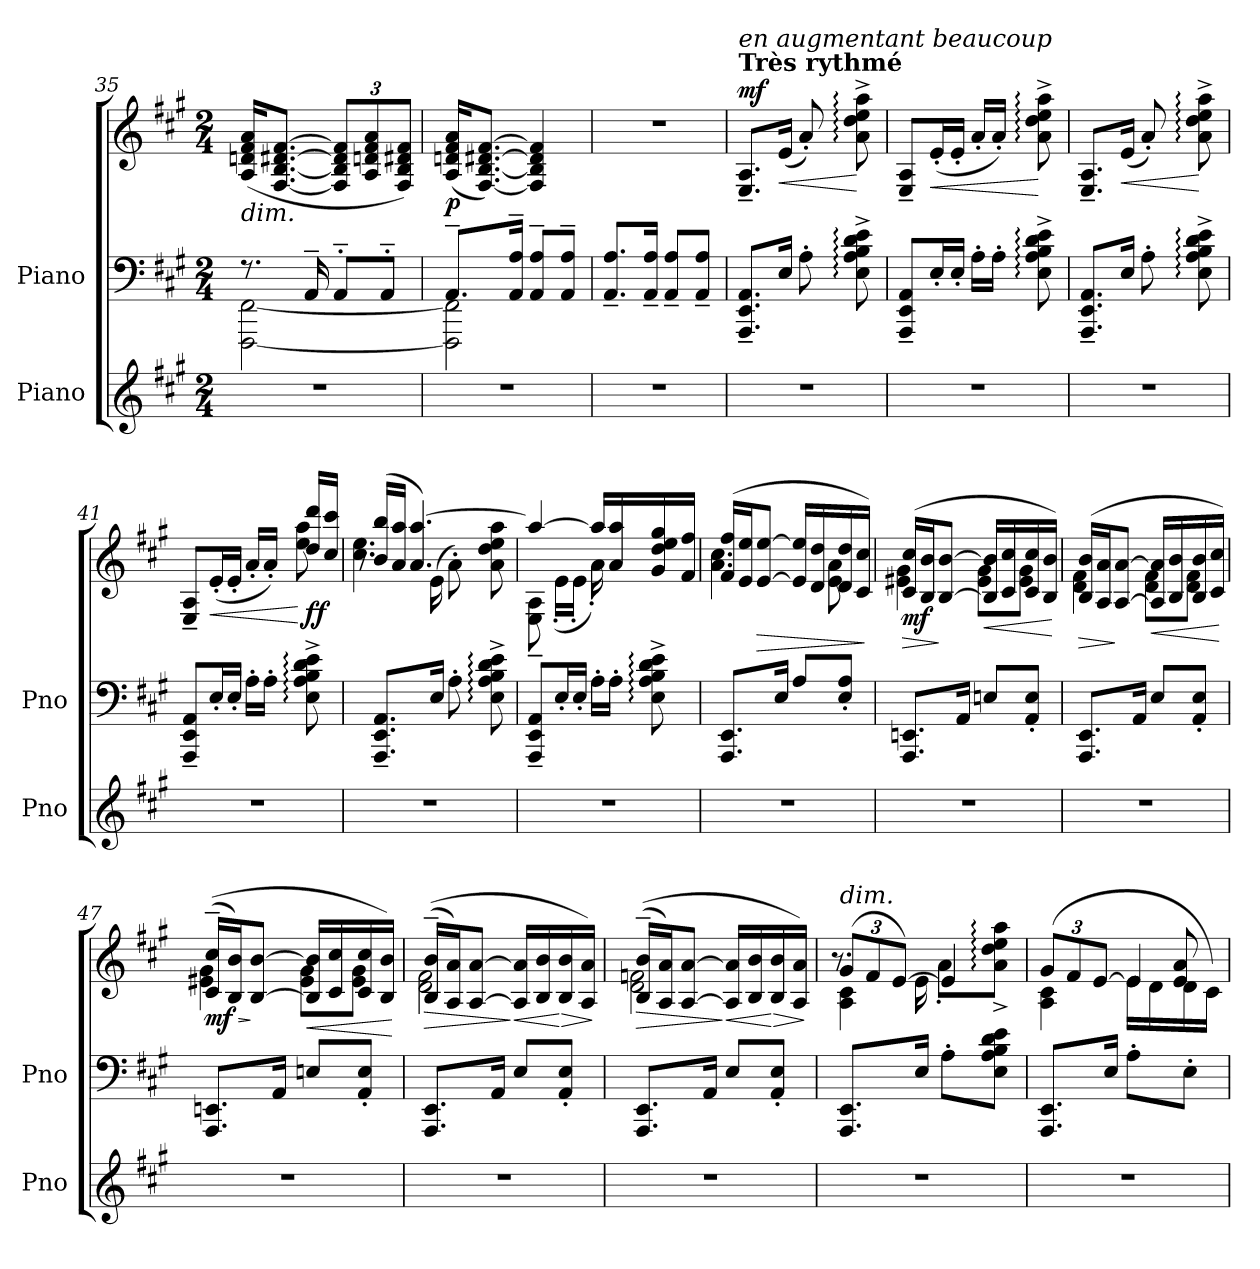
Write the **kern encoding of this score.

**kern	**kern	**kern	**dynam
*part2	*part1	*part1	*part1
*staff3	*staff2	*staff1	*staff1/2
*I"Piano	*I"Piano	*	*
*I'Pno	*I'Pno	*	*
*clefG2	*clefF4	*clefG2	*
*k[f#c#g#]	*k[f#c#g#]	*k[f#c#g#]	*
*M2/4	*M2/4	*M2/4	*
=35	=35	=35	=35
*	*^	*	*
!	!	!	!LO:TX:b:i:t=dim.	!
2r	8.r	[2FFF#\ [2FF#\	(>16A/ 16dn/ 16f#/ 16a/KL	.
.	.	.	[8.F#/ [8.B/ [8.d#X/ [8.f#/J	.
.	16AA~</	.	.	.
*	*	*	*Xbrackettup	*
.	8AA'~</L	.	12F#/] 12B/] 12d#/] 12f#/]L	.
.	.	.	12A/ 12dn/ 12f#/ 12a/	.
.	8AA'~</J	.	.	.
.	.	.	12F#/ 12B/ 12d#X/ 12f#/J)	.
=36	=36	=36	=36	=36
!	!	!	!	!LO:DY:b
2r	8.AA~/L	2FFF#\] 2FF#\]	(<16A/ 16dn/ 16f#/ 16a/KL	p
.	.	.	[8.F#/ [8.B/ [8.d#X/ [8.f#/J)	.
.	16AA/~< 16A/~<Jk	.	.	.
.	8AA/~< 8A/~<L	.	4F#/] 4B/] 4d#/] 4f#/]	.
.	8AA/~< 8A/~<J	.	.	.
*	*v	*v	*	*
=37	=37	=37	=37
2r	8.AA/~< 8.A/~<L	2r	.
.	16AA/~< 16A/~<Jk	.	.
.	8AA/~< 8A/~<L	.	.
.	8AA/~< 8A/~<J	.	.
!!LO:LB:g=z
=38	=38	=38	=38
!	!	!LO:TX:a:B:t=Très rythmé	!
!	!	!LO:TX:a:i:t=en augmentant beaucoup	!
!	!	!	!LO:DY:a
2r	8.AAA/~ 8.EE/~ 8.AA/~L	8.E/~ 8.A/~L	mf
!	!	!	!LO:HP:b
.	16E/Jk	(<16e/Jk	<
.	8A'\	8a'/)	.
.	8E\:^ 8A\:^ 8B\:^ 8d\:^ 8e\:^	8a\:^ 8dd\:^ 8ee\:^ 8aa\:^	[
=39	=39	=39	=39
2r	8AAA/~ 8EE/~ 8AA/~L	8E/~ 8A/~L	.
!	!	!	!LO:HP:b
.	16E'/L	(<16e'/L	<
.	16E'/JJ	16e'/JJ	.
.	16A'\LL	16a'/LL	.
.	16A'\JJ	16a'/JJ)	.
.	8E\:^ 8A\:^ 8B\:^ 8d\:^ 8e\:^	8a\:^ 8dd\:^ 8ee\:^ 8aa\:^	[
=40	=40	=40	=40
2r	8.AAA/~ 8.EE/~ 8.AA/~L	8.E/~ 8.A/~L	.
!	!	!	!LO:HP:b
.	16E/Jk	(<16e/Jk	<
.	8A'\	8a'/)	.
.	8E\:^ 8A\:^ 8B\:^ 8d\:^ 8e\:^	8a\:^ 8dd\:^ 8ee\:^ 8aa\:^	[
=41	=41	=41	=41
*	*	*^	*
2r	8AAA/~ 8EE/~ 8AA/~L	8E/~ 8A/~L	4.ryy	.
!	!	!	!	!LO:HP:b
.	16E'/L	(<16e'/L	.	<
.	16E'/JJ	16e'/JJ	.	.
.	16A'\LL	16a'/LL	.	.
.	16A'\JJ	16a'/JJ)	.	.
!	!	!	!	!LO:DY:n=1:b
.	8E\:^ 8A\:^ 8B\:^ 8d\:^ 8e\:^	16dd/ 16ddd/LL	8ee\ 8aa\	[ ff
.	.	16cc#/ 16ccc#/JJ	.	.
=42	=42	=42	=42	=42
*	*	*	*^	*
2r	8.AAA/~ 8.EE/~ 8.AA/~L	(>16b/ 16bb/LL	4.cc#\ 4.ee\	8.r	.
.	.	16a/ 16aa/JJ	.	.	.
.	.	4.a/ [4.aa/)	.	.	.
.	16E/Jk	.	.	(<16e\	.
.	8A'\	.	.	8a'\)	.
.	8E\:^ 8A\:^ 8B\:^ 8d\:^ 8e\:^	.	8a\: 8dd\: 8ee\: 8aa\:	8ryy	.
*	*	*	*v	*v	*
!!LO:LB:g=z
=43	=43	=43	=43	=43
2r	8AAA/~ 8EE/~ 8AA/~L	4aa/_	8E\~ 8A\~	.
.	16E'/L	.	(<16e'\LL	.
.	16E'/JJ	.	16e'\JJ	.
.	16A'\LL	16aa/LL]	16a'\)	.
.	16A'\JJ	16a/ 16aa/	8.ryy	.
.	8E\:^ 8A\:^ 8B\:^ 8d\:^ 8e\:^	16g#/ 16dd/ 16ee/ 16gg#/	.	.
.	.	16f#/ 16ff#/JJ	.	.
=44	=44	=44	=44	=44
2r	8.AAA/ 8.EE/L	(>16f#/ 16ff#/LL	4.a\ 4.cc#\	.
.	.	16e/ 16ee/J	.	.
!	!	!	!	!LO:HP:b
.	.	[8e/ [8ee/J	.	>
.	16E/Jk	.	.	.
.	8A/L	16e/] 16ee/]LL	.	.
.	.	16d/ 16dd/	.	.
.	8E/' 8A/'J	16d/ 16dd/	8e\ 8a\	.
.	.	16c#/ 16cc#/JJ)	.	.
*	*	*v	*v	*
.	.	.	]
=45	=45	=45	=45
!	!	!	!LO:HP:b
*	*	*^	*
!	!	!	!	!LO:DY:n=1:b
2r	8.AAA/ 8.EEni/L	(>16c#/ 16cc#/LL	4e#X\ 4g#\	> mf
.	.	16B/ 16b/J	.	.
.	.	[8B/ [8b/J	.	]
.	16AA/Jk	.	.	.
!	!	!	!	!LO:HP:b
.	8Eni/L	16B/] 16b/]LL	8e#\ 8g#\L	<
.	.	16c#/ 16cc#/	.	.
.	8AA/' 8E/'J	16c#/ 16cc#/	8e#\ 8g#\J	.
.	.	16B/ 16b/JJ)	.	.
*	*	*v	*v	*
.	.	.	[
=46	=46	=46	=46
!	!	!	!LO:HP:b
*	*	*^	*
2r	8.AAA/ 8.EE/L	(>16B/ 16b/LL	4d\ 4f#\	>
.	.	16A/ 16a/J	.	.
.	.	[8A/ [8a/J	.	]
.	16AA/Jk	.	.	.
!	!	!	!	!LO:HP:b
.	8E/L	16A/] 16a/]LL	8d\ 8f#\L	<
.	.	16B/ 16b/	.	.
.	8AA/' 8E/'J	16B/ 16b/	8d\ 8f#\J	.
.	.	16c#/ 16cc#/JJ)	.	.
*	*	*v	*v	*
.	.	.	[
!!LO:PB:g=z
=47	=47	=47	=47
!	!	!	!LO:HP:b
*	*	*^	*
!	!	!	!	!LO:DY:n=1:b
2r	8.AAA/ 8.EEni/L	(<(>16c#/~ 16cc#/~LL	4e#X\ 4g#\	> mf
.	.	16B/ 16b/J)	.	.
.	.	[8B/ [8b/J	.	]
.	16AA/Jk	.	.	.
!	!	!	!	!LO:HP:b
.	8Eni/L	16B/] 16b/]LL	8e#\ 8g#\L	<
.	.	16c#/ 16cc#/	.	.
.	8AA/' 8E/'J	16c#/ 16cc#/	8e#\ 8g#\J	.
.	.	16B/ 16b/JJ)	.	.
*	*	*v	*v	*
.	.	.	[
=48	=48	=48	=48
!	!	!	!LO:HP:b
*	*	*^	*
2r	8.AAA/ 8.EE/L	(<(>16B/~ 16b/~LL	2d\ 2f#\	>
.	.	16A/ 16a/J)	.	.
.	.	[8A/ [8a/J	.	.
.	16AA/Jk	.	.	.
!	!	!	!	!LO:HP:n=1:b
.	8E/L	16A/] 16a/]LL	.	] <
.	.	16B/ 16b/	.	.
!	!	!	!	!LO:HP:n=1:b
.	8AA/' 8E/'J	16B/ 16b/	.	[ >
.	.	16A/ 16a/JJ)	.	.
*	*	*v	*v	*
.	.	.	]
=49	=49	=49	=49
!	!	!	!LO:HP:b
*	*	*^	*
2r	8.AAA/ 8.EE/L	(<(>16B/~ 16b/~LL	2d\ 2fn\	>
.	.	16A/ 16a/J)	.	.
.	.	[8A/ [8a/J	.	.
.	16AA/Jk	.	.	.
!	!	!	!	!LO:HP:n=1:b
.	8E/L	16A/] 16a/]LL	.	] <
.	.	16B/ 16b/	.	.
!	!	!	!	!LO:HP:n=1:b
.	8AA/' 8E/'J	16B/ 16b/	.	[ >
.	.	16A/ 16a/JJ)	.	.
*	*	*v	*v	*
.	.	.	]
=50	=50	=50	=50
*	*	*^	*
*	*	*	*^	*
!	!	!LO:TX:a:i:t=dim.	!	!	!
2r	8.AAA/ 8.EE/L	(>12g#/L	4A\ 4c#\	8.r	.
.	.	12f#/	.	.	.
.	.	[12e/J)	.	.	.
.	16E/Jk	.	.	(<16e\	.
.	8A'\L)	(4e/]	8a'\L	4ryy	.
.	8E\ 8A\ 8B\ 8d\ 8e\J	.	8a\:^> 8dd\:^> 8ee\:^> 8aa\:^>J	.	.
!!LO:LB:g=z	!!	!!
=51	=51	=51	=51	=51	=51
2r	8.AAA/ 8.EE/L	(<12g#/L	4A\ 4c#\	4.ryy	.
.	.	12f#/	.	.	.
.	.	[12e/J	.	.	.
.	16E/Jk	.	.	.	.
.	8A'\L	4e/]	16e\LL	.	.
.	.	.	16d\	.	.
.	8E'\J	.	16d\	8e/ 8a/	.
.	.	.	16c#\JJ)	.	.
*	*	*v	*v	*v	*
=	=	=	=
*-	*-	*-	*-
